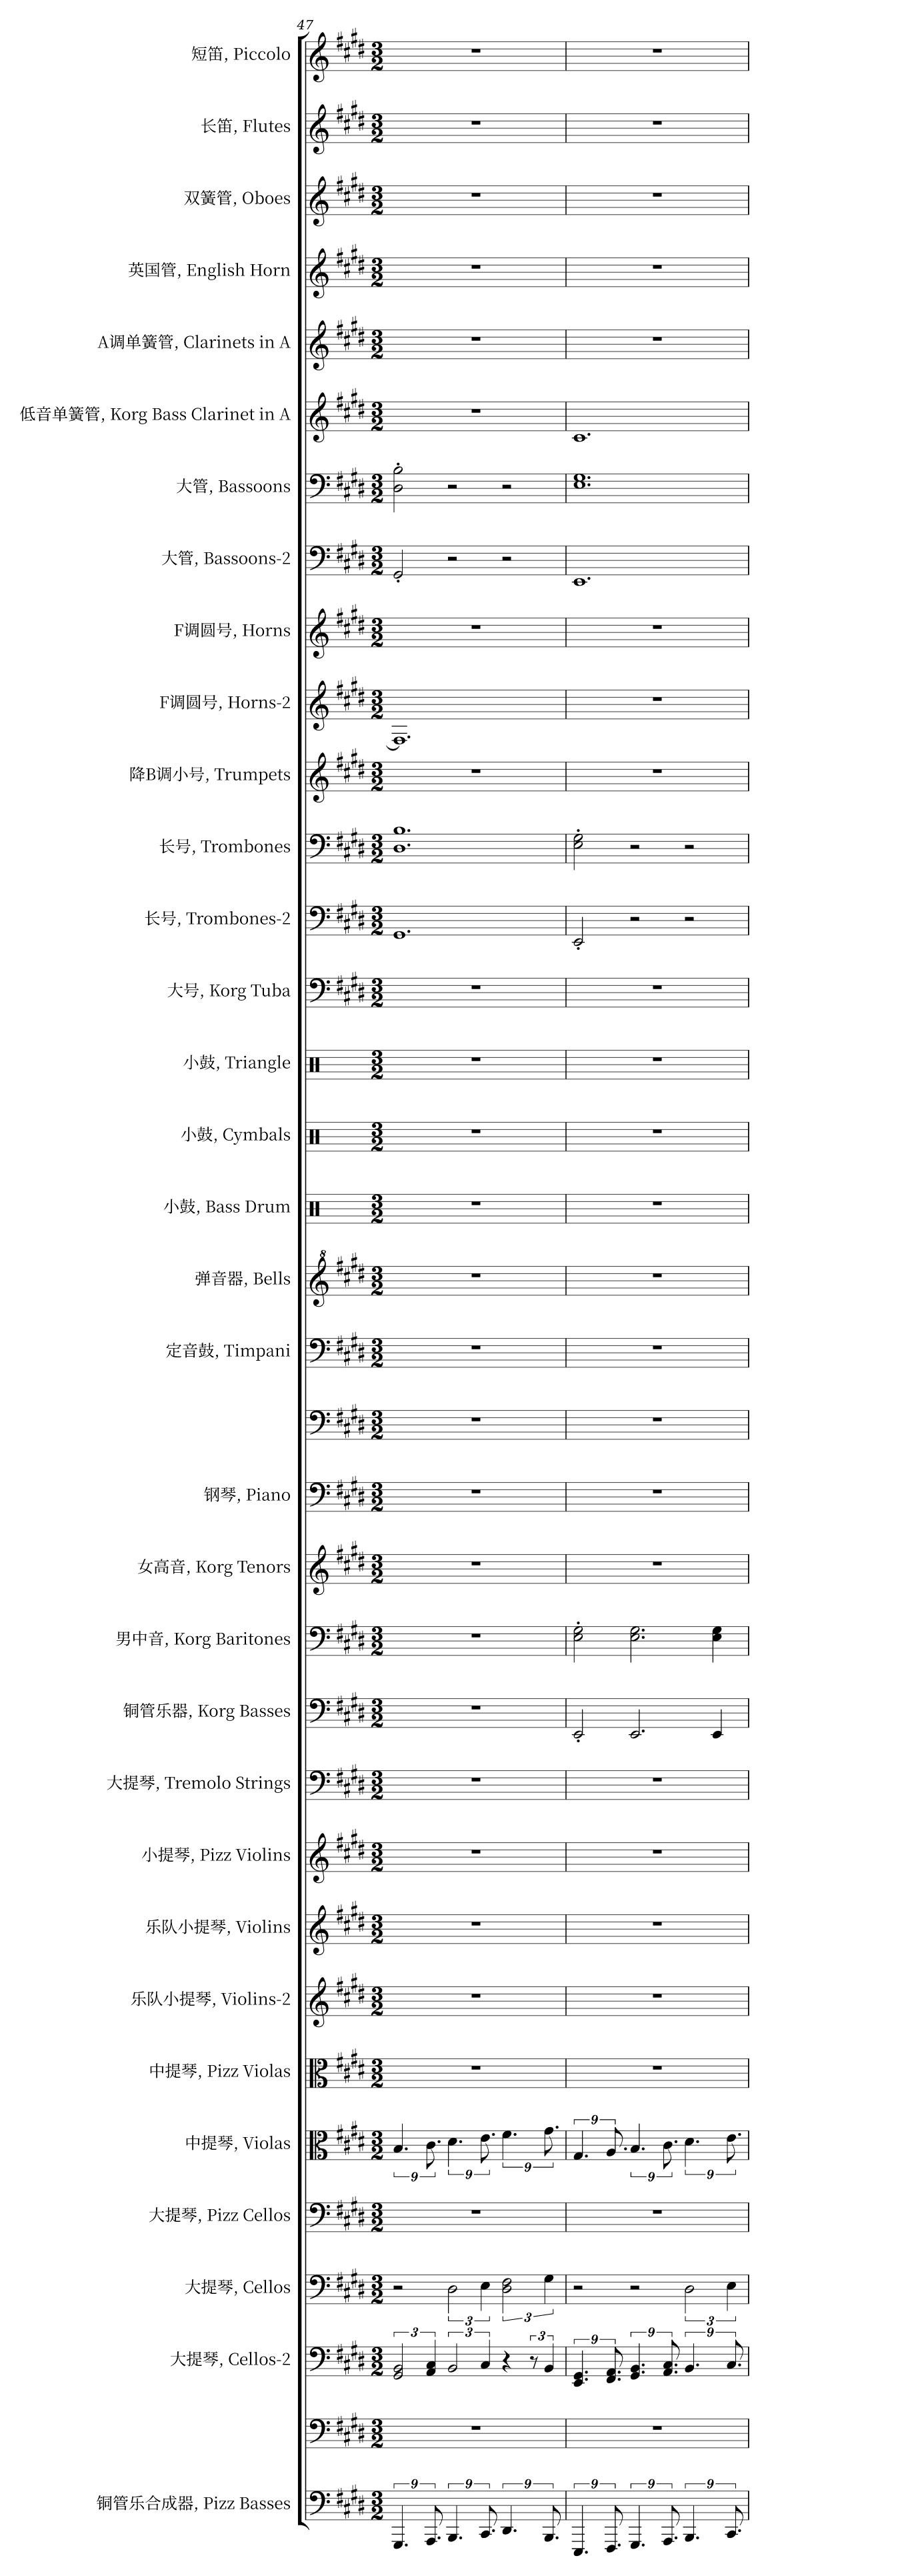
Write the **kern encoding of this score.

**kern	**kern	**kern	**kern	**kern	**kern	**kern	**kern	**kern	**kern	**kern	**kern	**kern	**kern	**kern	**kern	**kern	**kern	**kern	**kern	**kern	**kern	**kern	**kern	**kern	**kern	**kern	**kern	**kern	**kern	**kern	**kern	**kern	**kern	**kern
*part33	*part33	*part32	*part31	*part30	*part29	*part28	*part27	*part26	*part25	*part24	*part23	*part22	*part21	*part20	*part20	*part19	*part18	*part17	*part16	*part15	*part14	*part13	*part12	*part11	*part10	*part9	*part8	*part7	*part6	*part5	*part4	*part3	*part2	*part1
*staff35	*staff34	*staff33	*staff32	*staff31	*staff30	*staff29	*staff28	*staff27	*staff26	*staff25	*staff24	*staff23	*staff22	*staff21	*staff20	*staff19	*staff18	*staff17	*staff16	*staff15	*staff14	*staff13	*staff12	*staff11	*staff10	*staff9	*staff8	*staff7	*staff6	*staff5	*staff4	*staff3	*staff2	*staff1
*I"铜管乐合成器, Pizz Basses	*	*I"大提琴, Cellos-2	*I"大提琴, Cellos	*I"大提琴, Pizz Cellos	*I"中提琴, Violas	*I"中提琴, Pizz Violas	*I"乐队小提琴, Violins-2	*I"乐队小提琴, Violins	*I"小提琴, Pizz Violins	*I"大提琴, Tremolo Strings	*I"铜管乐器, Korg Basses	*I"男中音, Korg Baritones	*I"女高音, Korg Tenors	*I"钢琴, Piano	*	*I"定音鼓, Timpani	*I"弹音器, Bells	*I"小鼓, Bass Drum	*I"小鼓, Cymbals	*I"小鼓, Triangle	*I"大号, Korg Tuba	*I"长号, Trombones-2	*I"长号, Trombones	*I"降B调小号, Trumpets	*I"F调圆号, Horns-2	*I"F调圆号, Horns	*I"大管, Bassoons-2	*I"大管, Bassoons	*I"低音单簧管, Korg Bass Clarinet in A	*I"A调单簧管, Clarinets in A	*I"英国管, English Horn	*I"双簧管, Oboes	*I"长笛, Flutes	*I"短笛, Piccolo
*	*	*	*	*	*I'Vla.	*I'Vla.	*I'Vlns.	*I'Vlns.	*I'Vln.	*	*	*I'Bar.	*	*I'Pno.	*	*I'Timp.	*	*	*	*	*I'Tba.	*I'Tbn.	*I'Tbn.	*I'B♭ Tpt.	*I'F Hn.	*I'F Hn.	*I'Bsn.	*I'Bsn.	*I'B. Cl.	*I'A Cl.	*I'E. Hn.	*I'Ob.	*I'Fl.	*I'Picc.
*clefF4	*clefF4	*clefF4	*clefF4	*clefF4	*clefC3	*clefC3	*clefG2	*clefG2	*clefG2	*clefF4	*clefF4	*clefF4	*clefG2	*clefF4	*clefF4	*clefF4	*clefG^2	*clefX	*clefX	*clefX	*clefF4	*clefF4	*clefF4	*clefG2	*clefG2	*clefG2	*clefF4	*clefF4	*clefG2	*clefG2	*clefG2	*clefG2	*clefG2	*clefG2
*	*	*	*	*	*	*	*	*	*	*	*	*	*	*	*	*	*	*	*	*	*	*	*	*ITrd1c2	*ITrd4c7	*ITrd4c7	*	*	*ITrd1c2	*ITrd1c2	*ITrd4c7	*	*	*ITrd-7c-12
*k[f#c#g#d#]	*k[f#c#g#d#]	*k[f#c#g#d#]	*k[f#c#g#d#]	*k[f#c#g#d#]	*k[f#c#g#d#]	*k[f#c#g#d#]	*k[f#c#g#d#]	*k[f#c#g#d#]	*k[f#c#g#d#]	*k[f#c#g#d#]	*k[f#c#g#d#]	*k[f#c#g#d#]	*k[f#c#g#d#]	*k[f#c#g#d#]	*k[f#c#g#d#]	*k[f#c#g#d#]	*k[f#c#g#d#]	*k[]	*k[]	*k[]	*k[f#c#g#d#]	*k[f#c#g#d#]	*k[f#c#g#d#]	*k[f#c#]	*k[f#c#g#]	*k[f#c#g#]	*k[f#c#g#d#]	*k[f#c#g#d#]	*k[f#c#]	*k[f#c#]	*k[f#c#g#]	*k[f#c#g#d#]	*k[f#c#g#d#]	*k[f#c#g#d#]
*M3/2	*M3/2	*M3/2	*M3/2	*M3/2	*M3/2	*M3/2	*M3/2	*M3/2	*M3/2	*M3/2	*M3/2	*M3/2	*M3/2	*M3/2	*M3/2	*M3/2	*M3/2	*M3/2	*M3/2	*M3/2	*M3/2	*M3/2	*M3/2	*M3/2	*M3/2	*M3/2	*M3/2	*M3/2	*M3/2	*M3/2	*M3/2	*M3/2	*M3/2	*M3/2
*MM106	*MM106	*MM106	*MM106	*MM106	*MM106	*MM106	*MM106	*MM106	*MM106	*MM106	*MM106	*MM106	*MM106	*MM106	*MM106	*MM106	*MM106	*MM106	*MM106	*MM106	*MM106	*MM106	*MM106	*MM106	*MM106	*MM106	*MM106	*MM106	*MM106	*MM106	*MM106	*MM106	*MM106	*MM106
=47	=47	=47	=47	=47	=47	=47	=47	=47	=47	=47	=47	=47	=47	=47	=47	=47	=47	=47	=47	=47	=47	=47	=47	=47	=47	=47	=47	=47	=47	=47	=47	=47	=47	=47
9%2.GGG#/	1.r	3GG#/ 3BB/	2r	1.r	9%2.B/	1.r	1.r	1.r	1.r	1.r	1.r	1.r	1.r	1.r	1.r	1.r	1.r	1.r	1.r	1.r	1.r	1.GG#	1.D# 1.B	1.r	1.BB]	1.r	2GG#'/	2D#\' 2B\'	1.r	1.r	1.r	1.r	1.r	1.r
9.AAA/	.	6AA/ 6C#/	.	.	9.c#\	.	.	.	.	.	.	.	.	.	.	.	.	.	.	.	.	.	.	.	.	.	.	.	.	.	.	.	.	.
9%2.BBB/	.	3BB/	3D#\	.	9%2.d#\	.	.	.	.	.	.	.	.	.	.	.	.	.	.	.	.	.	.	.	.	.	2r	2r	.	.	.	.	.	.
9.CC#/	.	6C#/	6E\	.	9.e\	.	.	.	.	.	.	.	.	.	.	.	.	.	.	.	.	.	.	.	.	.	.	.	.	.	.	.	.	.
9%2.DD#/	.	4r	3D#\ 3F#\	.	9%2.f#\	.	.	.	.	.	.	.	.	.	.	.	.	.	.	.	.	.	.	.	.	.	2r	2r	.	.	.	.	.	.
.	.	12r	.	.	.	.	.	.	.	.	.	.	.	.	.	.	.	.	.	.	.	.	.	.	.	.	.	.	.	.	.	.	.	.
9.BBB/	.	6BB/	6G#\	.	9.g#\	.	.	.	.	.	.	.	.	.	.	.	.	.	.	.	.	.	.	.	.	.	.	.	.	.	.	.	.	.
!!LO:PB:g=z
=48	=48	=48	=48	=48	=48	=48	=48	=48	=48	=48	=48	=48	=48	=48	=48	=48	=48	=48	=48	=48	=48	=48	=48	=48	=48	=48	=48	=48	=48	=48	=48	=48	=48	=48
*	*	*	*	*	*	*	*	*	*	*	*	*	*	*	*	*	*	*	*	*	*	*	*	*	*	*	*	*	*	*	*	*	*	*MM107
9%2.EEE/	1.r	9%2.EE/ 9%2.GG#/	2r	1.r	9%2.G#/	1.r	1.r	1.r	1.r	1.r	2EE'/	2E\' 2G#\'	1.r	1.r	1.r	1.r	1.r	1.r	1.r	1.r	1.r	2EE'/	2E\' 2G#\'	1.r	1.r	1.r	1.EE	1.E 1.G#	1.B	1.r	1.r	1.r	1.r	1.r
9.FFF#/	.	9.FF#/ 9.AA/	.	.	9.A/	.	.	.	.	.	.	.	.	.	.	.	.	.	.	.	.	.	.	.	.	.	.	.	.	.	.	.	.	.
9%2.GGG#/	.	9%2.GG#/ 9%2.BB/	2r	.	9%2.B/	.	.	.	.	.	2.EE/	2.E\ 2.G#\	.	.	.	.	.	.	.	.	.	2r	2r	.	.	.	.	.	.	.	.	.	.	.
9.AAA/	.	9.AA/ 9.C#/	.	.	9.c#\	.	.	.	.	.	.	.	.	.	.	.	.	.	.	.	.	.	.	.	.	.	.	.	.	.	.	.	.	.
9%2.BBB/	.	9%2.BB/	3D#\	.	9%2.d#\	.	.	.	.	.	.	.	.	.	.	.	.	.	.	.	.	2r	2r	.	.	.	.	.	.	.	.	.	.	.
.	.	.	.	.	.	.	.	.	.	.	4EE/	4E\ 4G#\	.	.	.	.	.	.	.	.	.	.	.	.	.	.	.	.	.	.	.	.	.	.
9.CC#/	.	9.C#/	6E\	.	9.e\	.	.	.	.	.	.	.	.	.	.	.	.	.	.	.	.	.	.	.	.	.	.	.	.	.	.	.	.	.
=	=	=	=	=	=	=	=	=	=	=	=	=	=	=	=	=	=	=	=	=	=	=	=	=	=	=	=	=	=	=	=	=	=	=
*-	*-	*-	*-	*-	*-	*-	*-	*-	*-	*-	*-	*-	*-	*-	*-	*-	*-	*-	*-	*-	*-	*-	*-	*-	*-	*-	*-	*-	*-	*-	*-	*-	*-	*-
